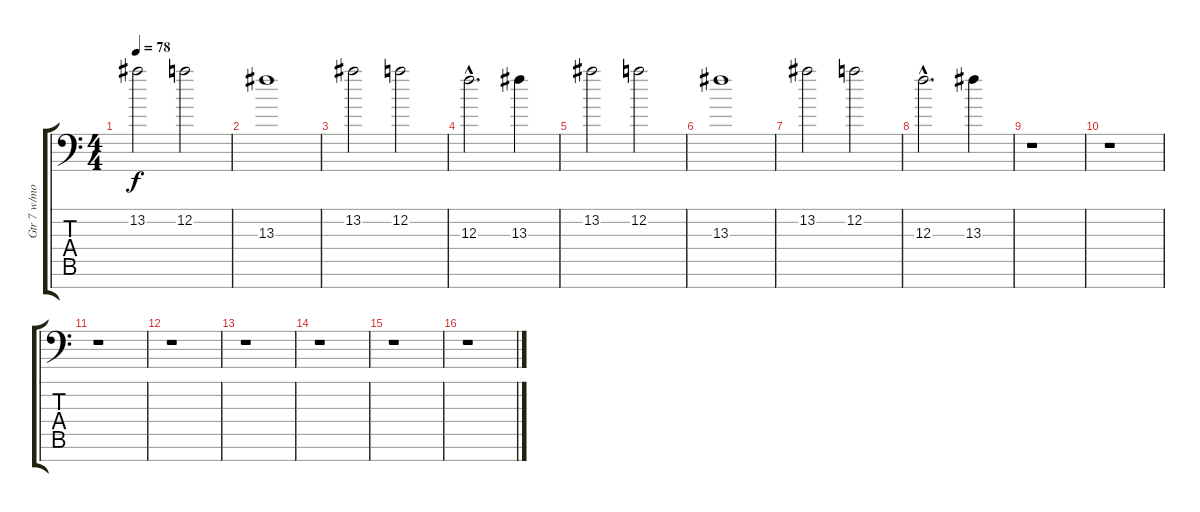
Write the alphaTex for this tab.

\track ("Gtr 7 w/moderately fast modulation effec" "Gtr 7 w/mo") {instrument electricguitarjazz}
\staff {score tabs}
\tuning (D4 A3 F3 C3 G2 D2 A1) {hide}
\ts (4 4)
\tempo 78
\clef f4
\ks c
13.2.2{dy f} 12.2.2 |
13.3.1 |
13.2.2 12.2.2 |
12.3{hac}.2{d} 13.3.4 |
13.2.2 12.2.2 |
13.3.1 |
13.2.2 12.2.2 |
12.3{hac}.2{d} 13.3.4 |
r.1 |
r.1 |
r.1 |
r.1 |
r.1 |
r.1 |
r.1 |
r.1
